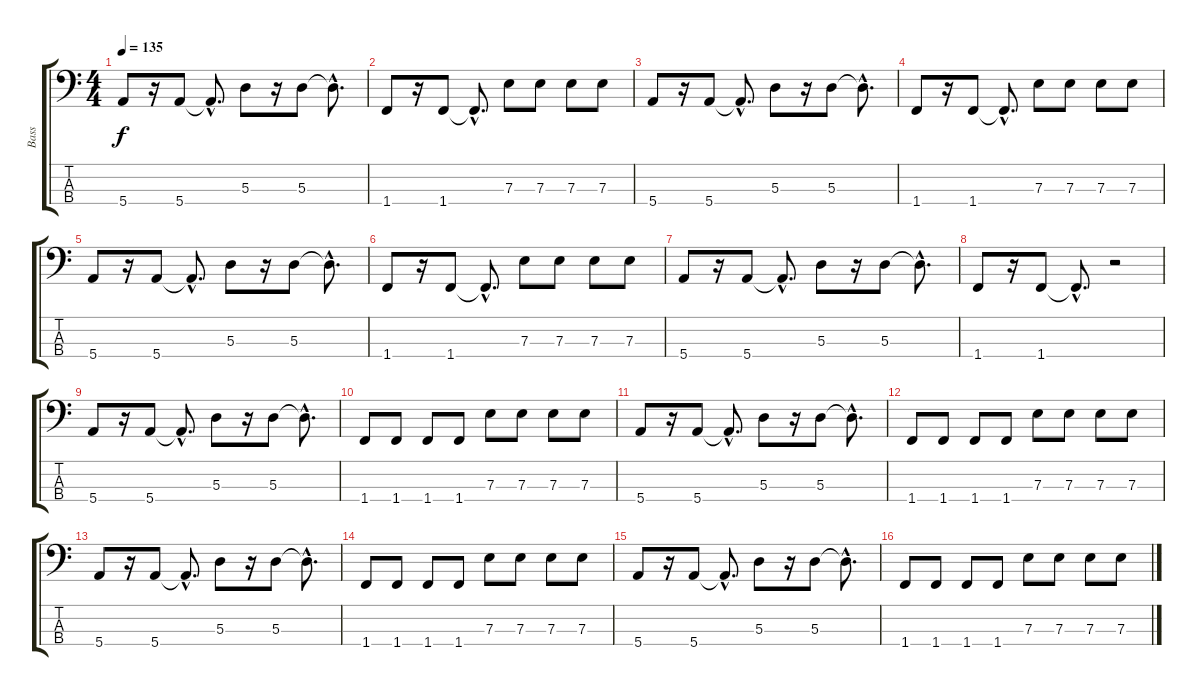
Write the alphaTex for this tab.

\track ("Bass" "Bass") {instrument electricbasspick}
\staff {score tabs}
\tuning (G2 D2 A1 E1) {hide}
\ts (4 4)
\tempo 135
\clef f4
\ks c
5.4.8{dy f} r.16 5.4.8 5.4{hac t}.8{d} 5.3.8 r.16 5.3.8 5.3{hac t}.8{d} |
1.4.8 r.16 1.4.8 1.4{hac t}.8{d} 7.3.8 7.3.8 7.3.8 7.3.8 |
5.4.8 r.16 5.4.8 5.4{hac t}.8{d} 5.3.8 r.16 5.3.8 5.3{hac t}.8{d} |
1.4.8 r.16 1.4.8 1.4{hac t}.8{d} 7.3.8 7.3.8 7.3.8 7.3.8 |
5.4.8 r.16 5.4.8 5.4{hac t}.8{d} 5.3.8 r.16 5.3.8 5.3{hac t}.8{d} |
1.4.8 r.16 1.4.8 1.4{hac t}.8{d} 7.3.8 7.3.8 7.3.8 7.3.8 |
5.4.8 r.16 5.4.8 5.4{hac t}.8{d} 5.3.8 r.16 5.3.8 5.3{hac t}.8{d} |
1.4.8 r.16 1.4.8 1.4{hac t}.8{d} r.2 |
5.4.8 r.16 5.4.8 5.4{hac t}.8{d} 5.3.8 r.16 5.3.8 5.3{hac t}.8{d} |
1.4.8 1.4.8 1.4.8 1.4.8 7.3.8 7.3.8 7.3.8 7.3.8 |
5.4.8 r.16 5.4.8 5.4{hac t}.8{d} 5.3.8 r.16 5.3.8 5.3{hac t}.8{d} |
1.4.8 1.4.8 1.4.8 1.4.8 7.3.8 7.3.8 7.3.8 7.3.8 |
5.4.8 r.16 5.4.8 5.4{hac t}.8{d} 5.3.8 r.16 5.3.8 5.3{hac t}.8{d} |
1.4.8 1.4.8 1.4.8 1.4.8 7.3.8 7.3.8 7.3.8 7.3.8 |
5.4.8 r.16 5.4.8 5.4{hac t}.8{d} 5.3.8 r.16 5.3.8 5.3{hac t}.8{d} |
1.4.8 1.4.8 1.4.8 1.4.8 7.3.8 7.3.8 7.3.8 7.3.8
